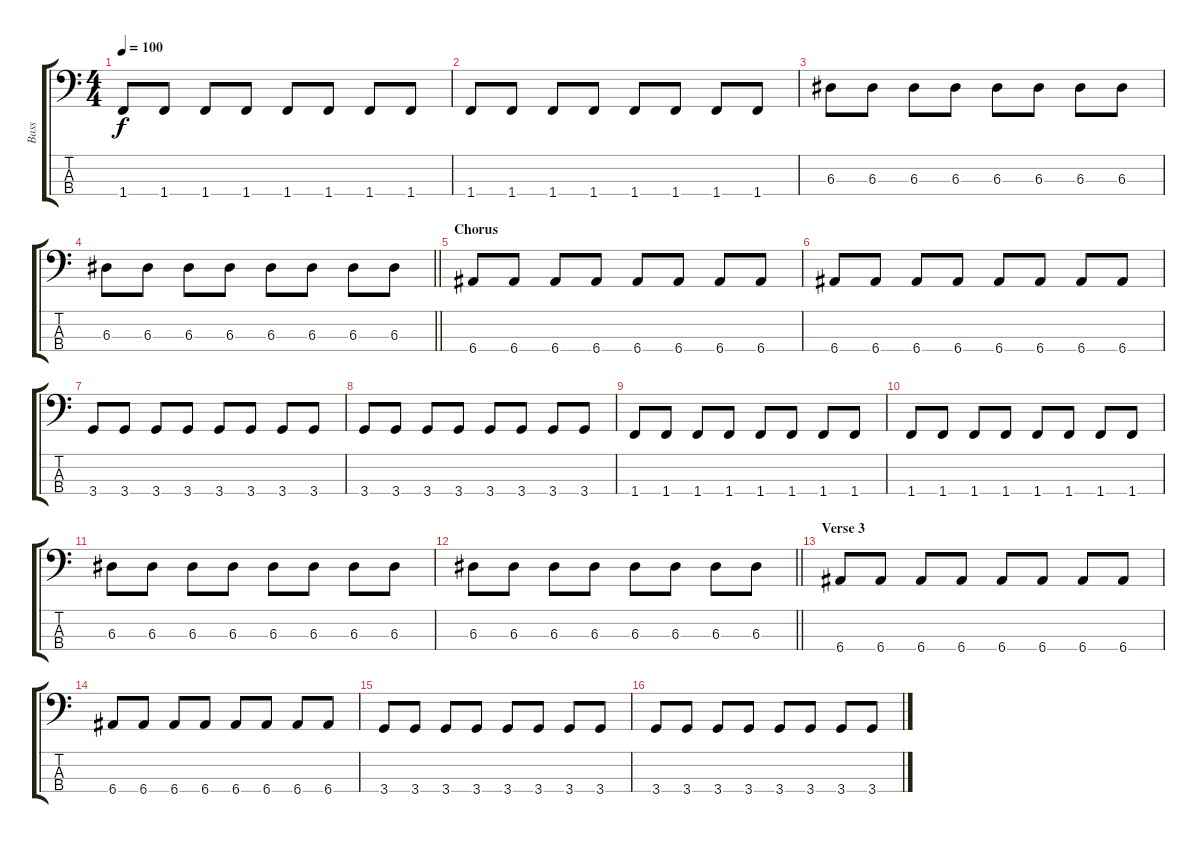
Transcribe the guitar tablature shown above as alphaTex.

\track ("Bass" "Bass") {instrument electricbasspick}
\staff {score tabs}
\tuning (G2 D2 A1 E1) {hide}
\ts (4 4)
\tempo 100
\clef f4
\ks c
1.4.8{dy f} 1.4.8 1.4.8 1.4.8 1.4.8 1.4.8 1.4.8 1.4.8 |
1.4.8 1.4.8 1.4.8 1.4.8 1.4.8 1.4.8 1.4.8 1.4.8 |
6.3.8 6.3.8 6.3.8 6.3.8 6.3.8 6.3.8 6.3.8 6.3.8 |
\barLineRight lightlight
6.3.8 6.3.8 6.3.8 6.3.8 6.3.8 6.3.8 6.3.8 6.3.8 |
\section ("" "Chorus")
6.4.8 6.4.8 6.4.8 6.4.8 6.4.8 6.4.8 6.4.8 6.4.8 |
6.4.8 6.4.8 6.4.8 6.4.8 6.4.8 6.4.8 6.4.8 6.4.8 |
3.4.8 3.4.8 3.4.8 3.4.8 3.4.8 3.4.8 3.4.8 3.4.8 |
3.4.8 3.4.8 3.4.8 3.4.8 3.4.8 3.4.8 3.4.8 3.4.8 |
1.4.8 1.4.8 1.4.8 1.4.8 1.4.8 1.4.8 1.4.8 1.4.8 |
1.4.8 1.4.8 1.4.8 1.4.8 1.4.8 1.4.8 1.4.8 1.4.8 |
6.3.8 6.3.8 6.3.8 6.3.8 6.3.8 6.3.8 6.3.8 6.3.8 |
\barLineRight lightlight
6.3.8 6.3.8 6.3.8 6.3.8 6.3.8 6.3.8 6.3.8 6.3.8 |
\section ("" "Verse 3")
6.4.8 6.4.8 6.4.8 6.4.8 6.4.8 6.4.8 6.4.8 6.4.8 |
6.4.8 6.4.8 6.4.8 6.4.8 6.4.8 6.4.8 6.4.8 6.4.8 |
3.4.8 3.4.8 3.4.8 3.4.8 3.4.8 3.4.8 3.4.8 3.4.8 |
3.4.8 3.4.8 3.4.8 3.4.8 3.4.8 3.4.8 3.4.8 3.4.8
